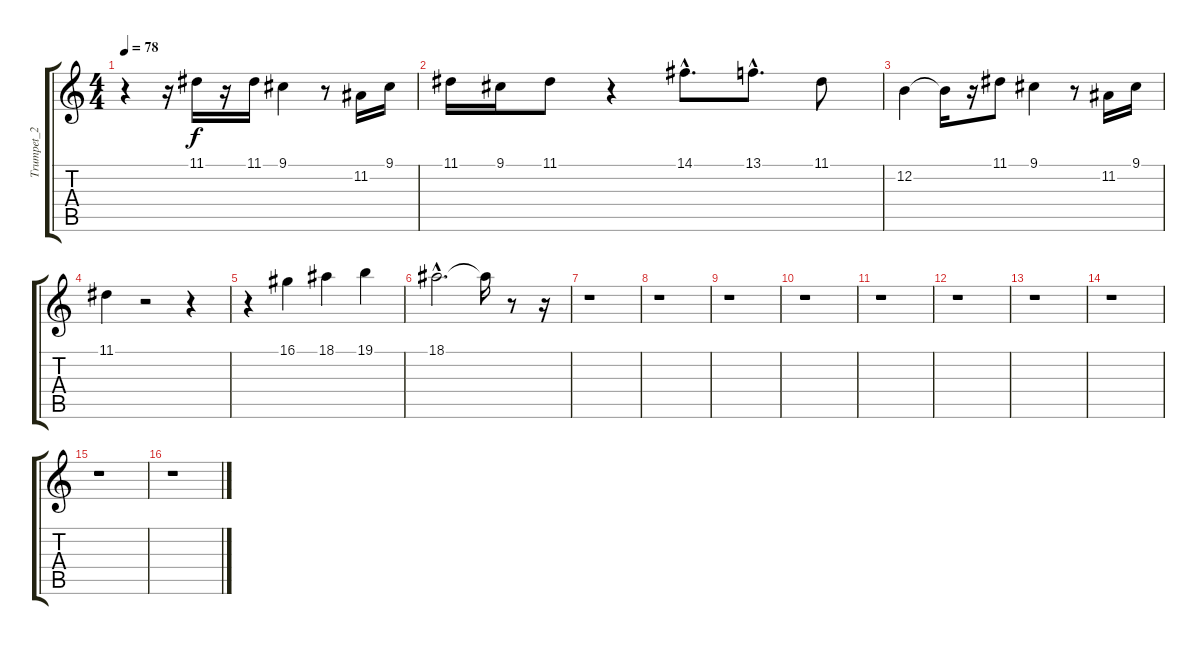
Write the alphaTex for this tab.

\track ("Trumpet_2" "Trumpet_2") {instrument trumpet}
\staff {score tabs}
\tuning (E4 B3 G3 D3 A2 E2) {hide}
\ts (4 4)
\tempo 78
\clef g2
\ks c
r.4{dy f} r.16 11.1.16 r.16 11.1.16 9.1.4 r.8 11.2.16 9.1.16 |
11.1.16 9.1.16 11.1.8 r.4 14.1{hac}.8{d} 13.1{hac}.8{d} 11.1.8 |
12.2.4 12.2{t}.16 r.16 11.1.8 9.1.4 r.8 11.2.16 9.1.16 |
11.1.4 r.2 r.4 |
r.4 16.1.4 18.1.4 19.1.4 |
18.1{hac}.2{d} 18.1{t}.16 r.8 r.16 |
r.1 |
r.1 |
r.1 |
r.1 |
r.1 |
r.1 |
r.1 |
r.1 |
r.1 |
r.1
